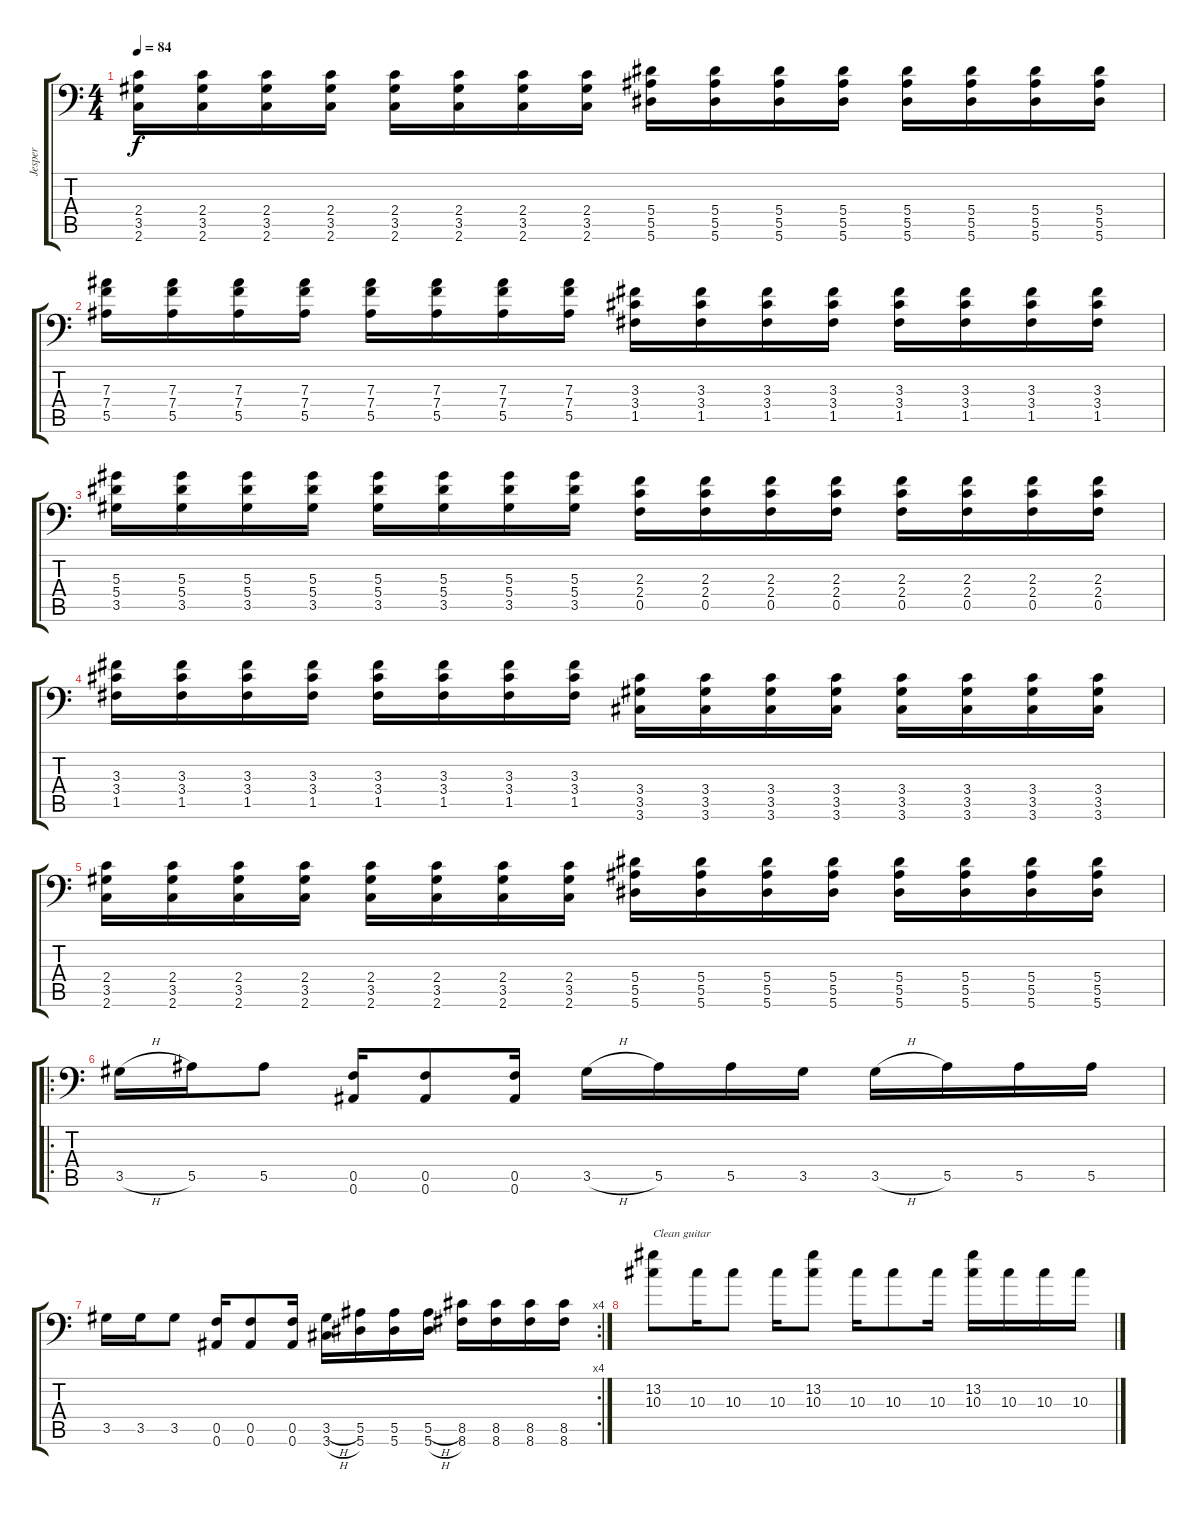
\track ("Jesper" "Jesper") {instrument electricguitarclean}
\staff {score tabs}
\tuning (C4 G3 Eb3 Bb2 F2 Bb1) {hide}
\ts (4 4)
\tempo 84
\clef f4
\ks c
(2.4 3.5 2.6).16{dy f} (2.4 3.5 2.6).16 (2.4 3.5 2.6).16 (2.4 3.5 2.6).16 (2.4 3.5 2.6).16 (2.4 3.5 2.6).16 (2.4 3.5 2.6).16 (2.4 3.5 2.6).16 (5.4 5.5 5.6).16 (5.4 5.5 5.6).16 (5.4 5.5 5.6).16 (5.4 5.5 5.6).16 (5.4 5.5 5.6).16 (5.4 5.5 5.6).16 (5.4 5.5 5.6).16 (5.4 5.5 5.6).16 |
(7.3 7.4 5.5).16{volume 16 instrument distortionguitar} (7.3 7.4 5.5).16 (7.3 7.4 5.5).16 (7.3 7.4 5.5).16 (7.3 7.4 5.5).16 (7.3 7.4 5.5).16 (7.3 7.4 5.5).16 (7.3 7.4 5.5).16 (3.3 3.4 1.5).16 (3.3 3.4 1.5).16 (3.3 3.4 1.5).16 (3.3 3.4 1.5).16 (3.3 3.4 1.5).16 (3.3 3.4 1.5).16 (3.3 3.4 1.5).16 (3.3 3.4 1.5).16 |
(5.3 5.4 3.5).16 (5.3 5.4 3.5).16 (5.3 5.4 3.5).16 (5.3 5.4 3.5).16 (5.3 5.4 3.5).16 (5.3 5.4 3.5).16 (5.3 5.4 3.5).16 (5.3 5.4 3.5).16 (2.3 2.4 0.5).16 (2.3 2.4 0.5).16 (2.3 2.4 0.5).16 (2.3 2.4 0.5).16 (2.3 2.4 0.5).16 (2.3 2.4 0.5).16 (2.3 2.4 0.5).16 (2.3 2.4 0.5).16 |
(3.3 3.4 1.5).16 (3.3 3.4 1.5).16 (3.3 3.4 1.5).16 (3.3 3.4 1.5).16 (3.3 3.4 1.5).16 (3.3 3.4 1.5).16 (3.3 3.4 1.5).16 (3.3 3.4 1.5).16 (3.4 3.5 3.6).16 (3.4 3.5 3.6).16 (3.4 3.5 3.6).16 (3.4 3.5 3.6).16 (3.4 3.5 3.6).16 (3.4 3.5 3.6).16 (3.4 3.5 3.6).16 (3.4 3.5 3.6).16 |
(2.4 3.5 2.6).16 (2.4 3.5 2.6).16 (2.4 3.5 2.6).16 (2.4 3.5 2.6).16 (2.4 3.5 2.6).16 (2.4 3.5 2.6).16 (2.4 3.5 2.6).16 (2.4 3.5 2.6).16 (5.4 5.5 5.6).16 (5.4 5.5 5.6).16 (5.4 5.5 5.6).16 (5.4 5.5 5.6).16 (5.4 5.5 5.6).16 (5.4 5.5 5.6).16 (5.4 5.5 5.6).16 (5.4 5.5 5.6).16 |
\ro
3.5{h}.16{instrument distortionguitar} 5.5.16 5.5.8 (0.5 0.6).16 (0.5 0.6).8 (0.5 0.6).16 3.5{h}.16 5.5.16 5.5.16 3.5.16 3.5{h}.16 5.5.16 5.5.16 5.5.16 |
\rc 4
3.5.16 3.5.16 3.5.8 (0.5 0.6).16 (0.5 0.6).8 (0.5 0.6).16 (3.5{h} 3.6{h}).16 (5.5 5.6).16 (5.5 5.6).16 (5.5{h} 5.6{h}).16 (8.5 8.6).16 (8.5 8.6).16 (8.5 8.6).16 (8.5 8.6).16 |
(13.2 10.3).8{txt "Clean guitar" volume 9 instrument electricguitarclean} 10.3.16 10.3.8 10.3.16 (13.2 10.3).8 10.3.16 10.3.8 10.3.16 (13.2 10.3).16 10.3.16 10.3.16 10.3.16
